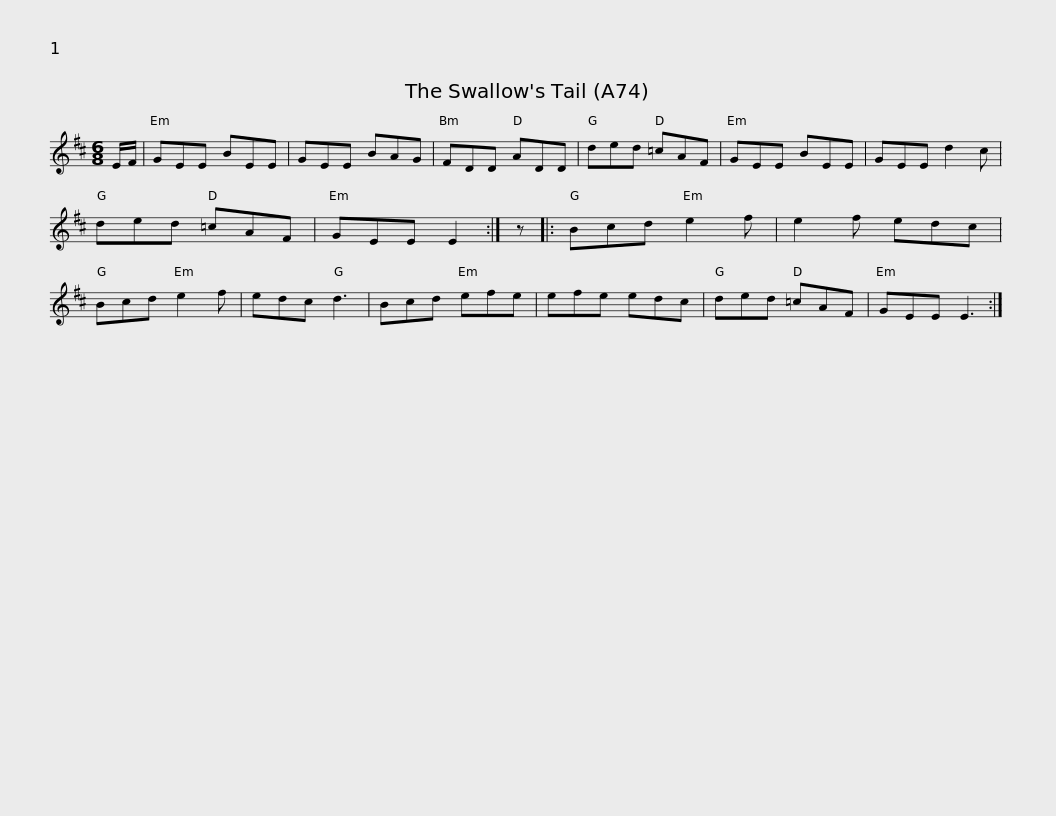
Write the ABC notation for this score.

X:1
L:1/8
M:6/8
I:linebreak $
K:D
V:1 treble
V:1
 E/F/ | GEE BEE | GEE BAG | FDD ADD | ded =cAF | %5
 GEE BEE | GEE d2 c | ded =cAF |$ GEE E2 :| z |: %10
 Bcd e2 f | e2 f edc | Bcd e2 f | edc d3 | Bcd efe | %15
 efe edc |$ ded =cAF | GEE E3 :| %18
